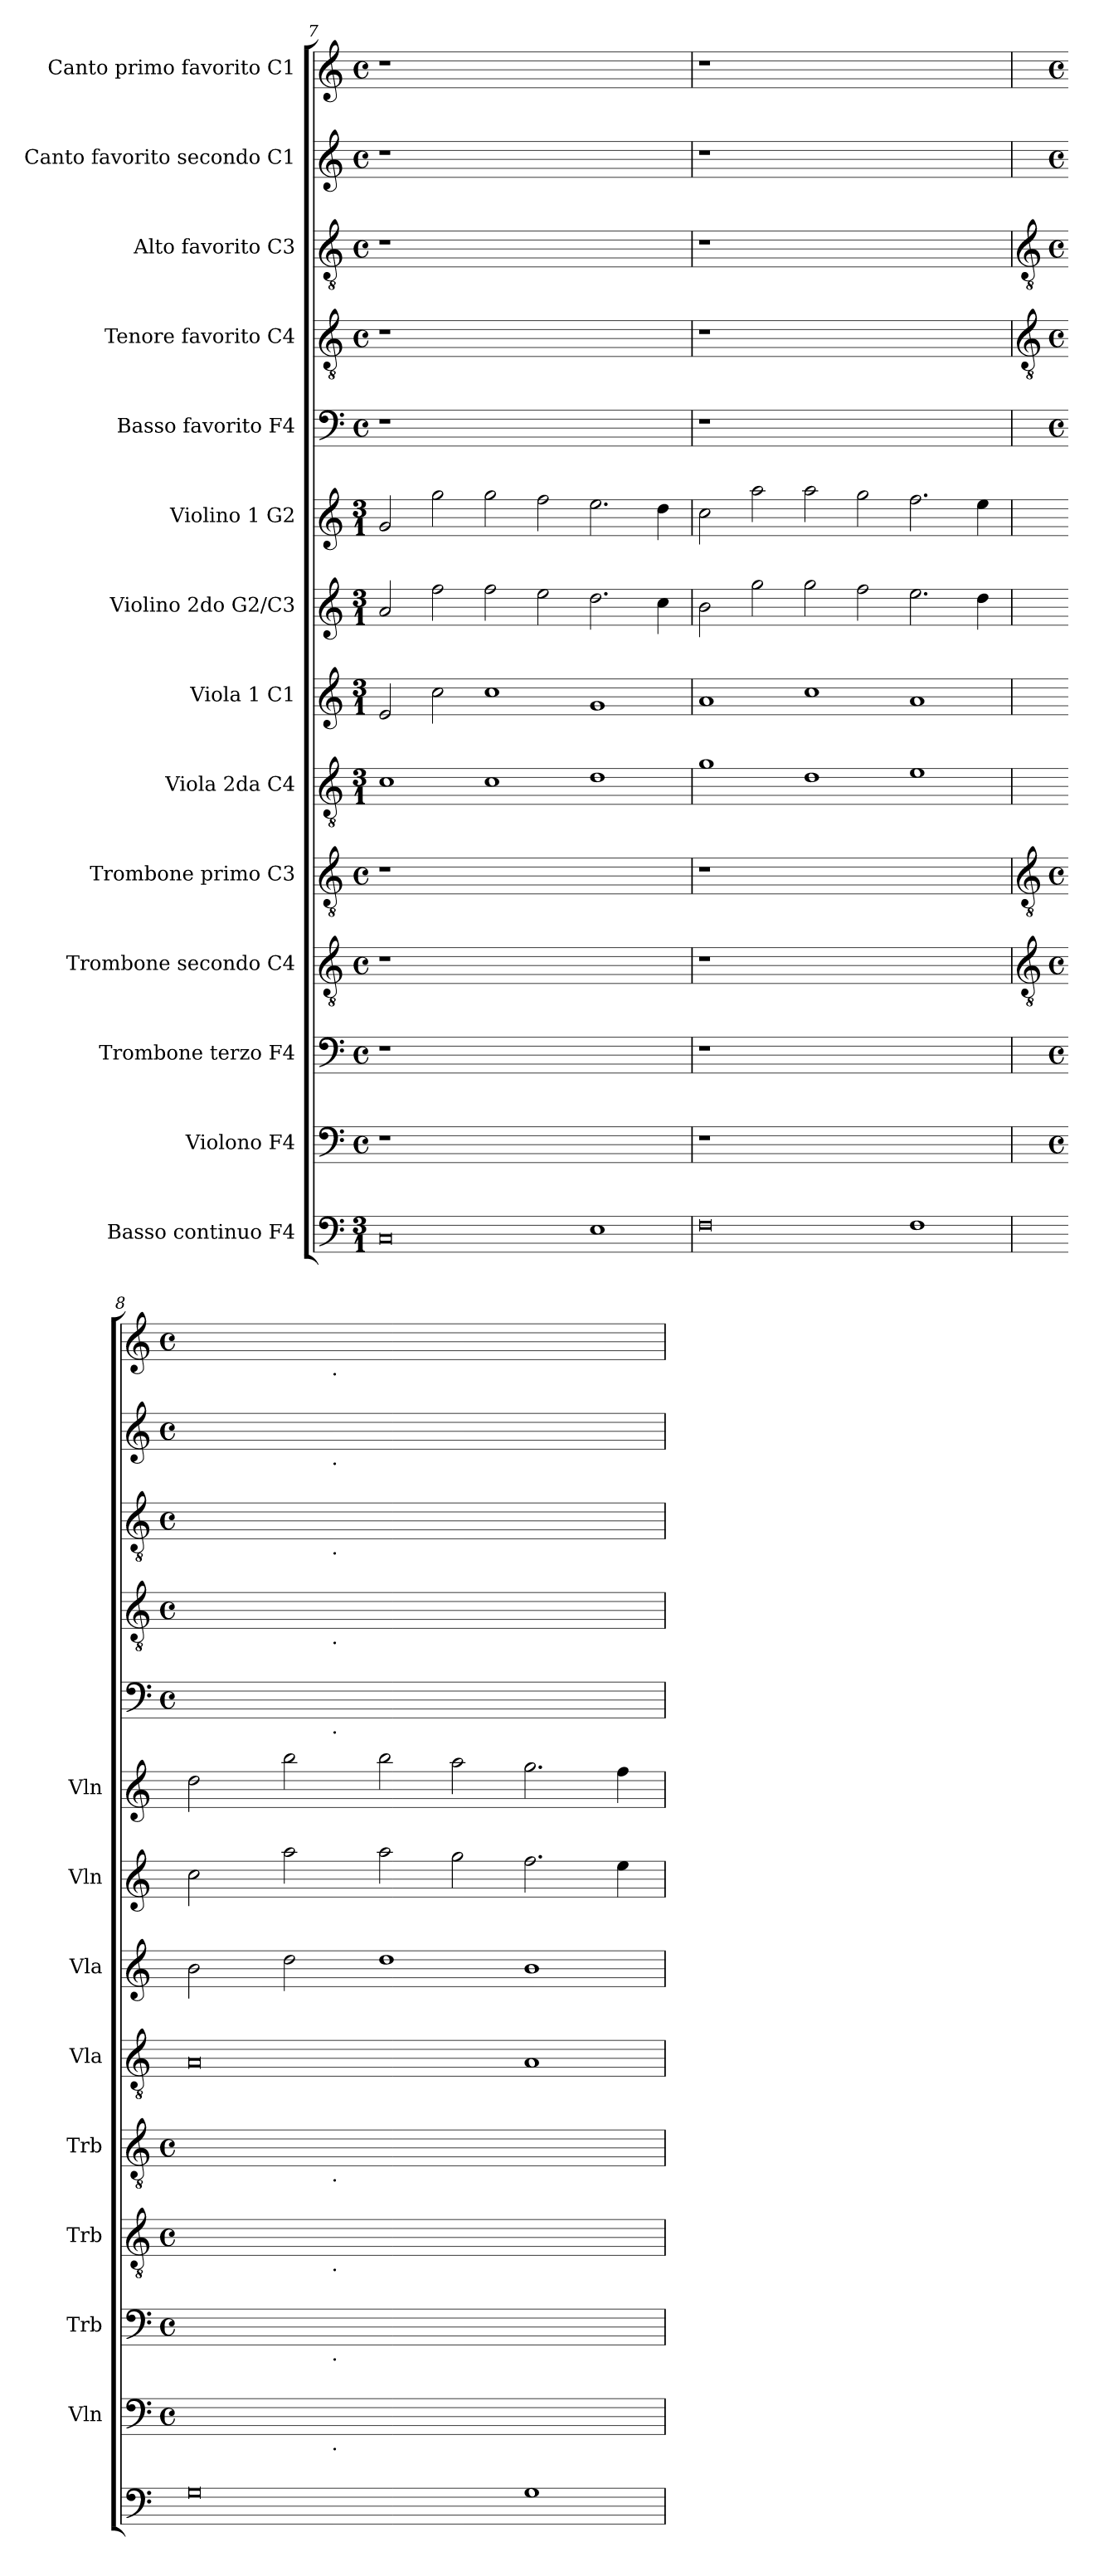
**kern	**kern	**kern	**kern	**kern	**kern	**kern	**kern	**kern	**kern	**kern	**kern	**kern	**kern
*part14	*part13	*part12	*part11	*part10	*part9	*part8	*part7	*part6	*part5	*part4	*part3	*part2	*part1
*staff14	*staff13	*staff12	*staff11	*staff10	*staff9	*staff8	*staff7	*staff6	*staff5	*staff4	*staff3	*staff2	*staff1
*I"Basso continuo  F4	*I"Violono  F4	*I"Trombone terzo  F4	*I"Trombone secondo  C4	*I"Trombone primo  C3	*I"Viola 2da  C4	*I"Viola 1  C1	*I"Violino 2do  G2/C3	*I"Violino 1  G2	*I"Basso favorito  F4	*I"Tenore favorito  C4	*I"Alto favorito  C3	*I"Canto favorito secondo  C1	*I"Canto primo favorito  C1
*	*I'Vln	*I'Trb	*I'Trb	*I'Trb	*I'Vla	*I'Vla	*I'Vln	*I'Vln	*	*	*	*	*
!!LO:LB:g=z
*clefF4	*clefF4	*clefF4	*clefGv2	*clefGv2	*clefGv2	*clefG2	*clefG2	*clefG2	*clefF4	*clefGv2	*clefGv2	*clefG2	*clefG2
*k[]	*k[]	*k[]	*k[]	*k[]	*k[]	*k[]	*k[]	*k[]	*k[]	*k[]	*k[]	*k[]	*k[]
*C:	*C:	*C:	*C:	*C:	*C:	*C:	*C:	*C:	*C:	*C:	*C:	*C:	*C:
*M3/1	*M4/4	*M4/4	*M4/4	*M4/4	*M3/1	*M3/1	*M3/1	*M3/1	*M4/4	*M4/4	*M4/4	*M4/4	*M4/4
*	*met(c)	*met(c)	*met(c)	*met(c)	*	*	*	*	*met(c)	*met(c)	*met(c)	*met(c)	*met(c)
=7D	=7D	=7D	=7D	=7D	=7D	=7D	=7D	=7D	=7D	=7D	=7D	=7D	=7D
0C	1r	1r	1r	1r	1c	2e/	2a/	2g/	1r	1r	1r	1r	1r
.	.	.	.	.	.	2cc\	2ff\	2gg\	.	.	.	.	.
.	0ryy	0ryy	0ryy	0ryy	1c	1cc	2ff\	2gg\	0ryy	0ryy	0ryy	0ryy	0ryy
.	.	.	.	.	.	.	2ee\	2ff\	.	.	.	.	.
1E	.	.	.	.	1d	1g	2.dd\	2.ee\	.	.	.	.	.
.	.	.	.	.	.	.	4cc\	4dd\	.	.	.	.	.
=7E	=7E	=7E	=7E	=7E	=7E	=7E	=7E	=7E	=7E	=7E	=7E	=7E	=7E
0F	1r	1r	1r	1r	1g	1a	2b\	2cc\	1r	1r	1r	1r	1r
.	.	.	.	.	.	.	2gg\	2aa\	.	.	.	.	.
.	0ryy	0ryy	0ryy	0ryy	1d	1cc	2gg\	2aa\	0ryy	0ryy	0ryy	0ryy	0ryy
.	.	.	.	.	.	.	2ff\	2gg\	.	.	.	.	.
1F	.	.	.	.	1e	1a	2.ee\	2.ff\	.	.	.	.	.
.	.	.	.	.	.	.	4dd\	4ee\	.	.	.	.	.
!!LO:LB:g=z
=8	=8	=8	=8	=8	=8	=8	=8	=8	=8	=8	=8	=8	=8
*	*	*	*clefGv2	*clefGv2	*	*	*	*	*	*clefGv2	*clefGv2	*	*
*	*M4/4	*M4/4	*M4/4	*M4/4	*	*	*	*	*M4/4	*M4/4	*M4/4	*M4/4	*M4/4
*	*met(c)	*met(c)	*met(c)	*met(c)	*	*	*	*	*met(c)	*met(c)	*met(c)	*met(c)	*met(c)
0G	4ryy	4ryy	4ryy	4ryy	0A	2b\	2cc\	2dd\	4ryy	4ryy	4ryy	4ryy	4ryy
.	4ryy	4ryy	4ryy	4ryy	.	.	.	.	4ryy	4ryy	4ryy	4ryy	4ryy
.	4ryy	4ryy	4ryy	4ryy	.	2dd\	2aa\	2bb\	4ryy	4ryy	4ryy	4ryy	4ryy
!	!	!	!	!	!	!	!	!	!	!	!	!	!LO:TX:b:t=.
!	!	!	!	!	!	!	!	!	!	!	!	!LO:TX:b:t=.	!
!	!	!	!	!	!	!	!	!	!	!	!LO:TX:b:t=.	!	!
!	!	!	!	!	!	!	!	!	!	!LO:TX:b:t=.	!	!	!
!	!	!	!	!	!	!	!	!	!LO:TX:b:t=.	!	!	!	!
!	!	!	!	!LO:TX:b:t=.	!	!	!	!	!	!	!	!	!
!	!	!	!LO:TX:b:t=.	!	!	!	!	!	!	!	!	!	!
!	!	!LO:TX:b:t=.	!	!	!	!	!	!	!	!	!	!	!
!	!LO:TX:b:t=.	!	!	!	!	!	!	!	!	!	!	!	!
.	4ryy	4ryy	4ryy	4ryy	.	.	.	.	4ryy	4ryy	4ryy	4ryy	4ryy
.	0ryy	0ryy	0ryy	0ryy	.	1dd	2aa\	2bb\	0ryy	0ryy	0ryy	0ryy	0ryy
.	.	.	.	.	.	.	2gg\	2aa\	.	.	.	.	.
1G	.	.	.	.	1A	1b	2.ff\	2.gg\	.	.	.	.	.
.	.	.	.	.	.	.	4ee\	4ff\	.	.	.	.	.
=	=	=	=	=	=	=	=	=	=	=	=	=	=
*-	*-	*-	*-	*-	*-	*-	*-	*-	*-	*-	*-	*-	*-
